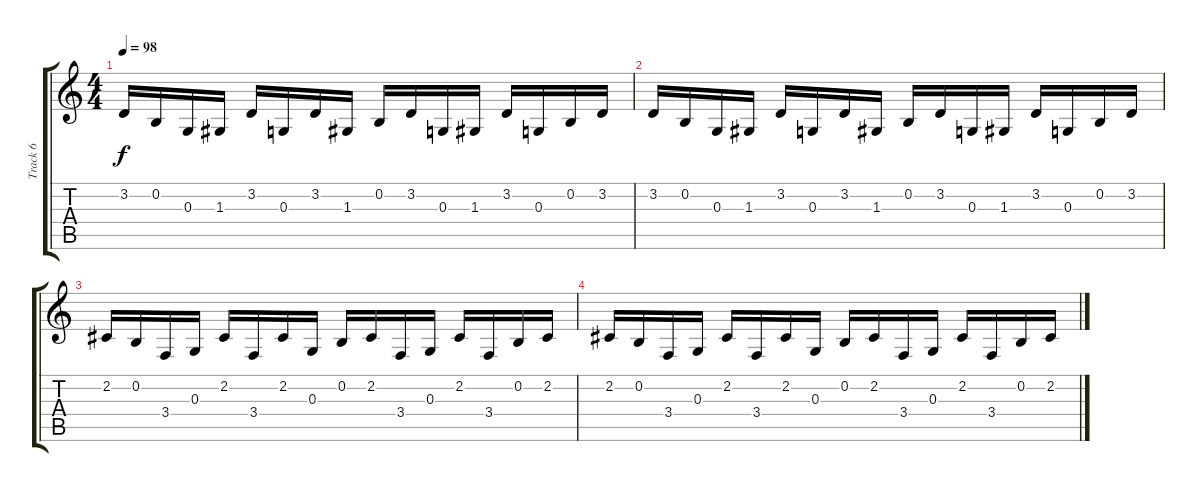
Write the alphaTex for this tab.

\track ("Track 6" "Track 6") {instrument drawbarorgan}
\staff {score tabs}
\tuning (E4 B3 G3 D3 A2 E2) {hide}
\ts (4 4)
\section ("" "")
\tempo 98
\clef g2
\ks c
3.2.16{dy f} 0.2.16 0.3.16 1.3.16 3.2.16 0.3.16 3.2.16 1.3.16 0.2.16 3.2.16 0.3.16 1.3.16 3.2.16 0.3.16 0.2.16 3.2.16 |
3.2.16 0.2.16 0.3.16 1.3.16 3.2.16 0.3.16 3.2.16 1.3.16 0.2.16 3.2.16 0.3.16 1.3.16 3.2.16 0.3.16 0.2.16 3.2.16 |
2.2.16 0.2.16 3.4.16 0.3.16 2.2.16 3.4.16 2.2.16 0.3.16 0.2.16 2.2.16 3.4.16 0.3.16 2.2.16 3.4.16 0.2.16 2.2.16 |
2.2.16 0.2.16 3.4.16 0.3.16 2.2.16 3.4.16 2.2.16 0.3.16 0.2.16 2.2.16 3.4.16 0.3.16 2.2.16 3.4.16 0.2.16 2.2.16
